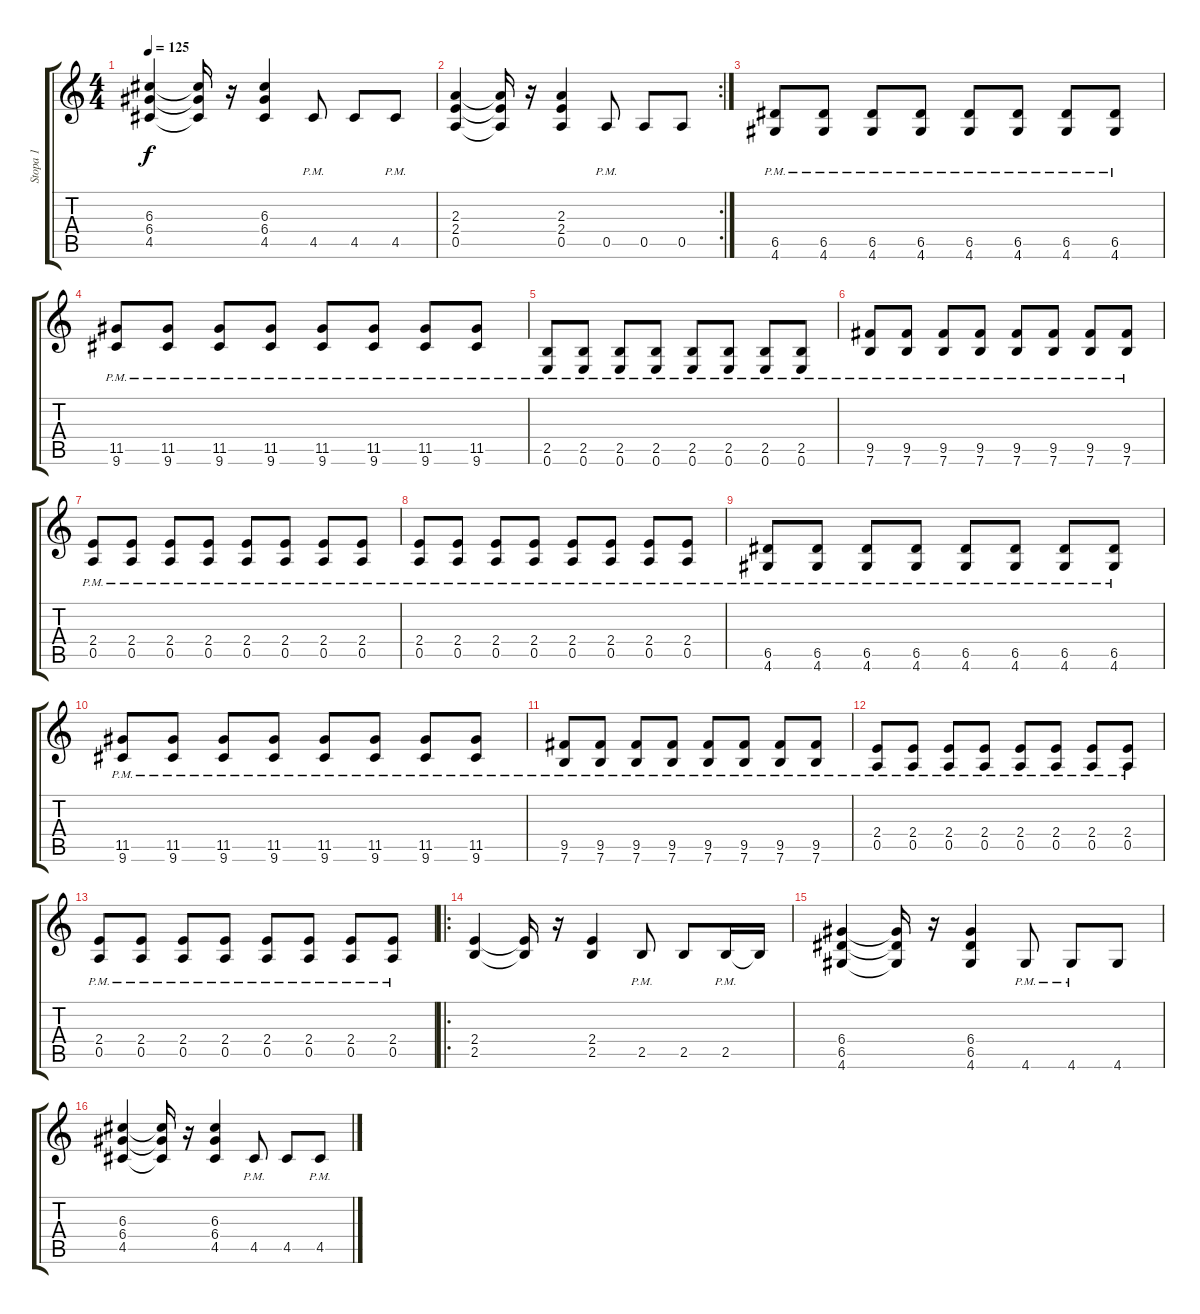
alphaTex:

\track ("Stopa 1" "Stopa 1") {instrument overdrivenguitar}
\staff {score tabs}
\tuning (E4 B3 G3 D3 A2 E2) {hide}
\ts (4 4)
\tempo 125
\clef g2
\ks c
(6.3 6.4 4.5).4{dy f} (6.3{t} 6.4{t} 4.5{t}).16 r.16 (6.3 6.4 4.5).4 4.5{pm}.8 4.5.8 4.5{pm}.8 |
\rc 2
(2.3 2.4 0.5).4 (2.3{t} 2.4{t} 0.5{t}).16 r.16 (2.3 2.4 0.5).4 0.5{pm}.8 0.5.8 0.5.8 |
(6.5{pm} 4.6{pm}).8 (6.5{pm} 4.6{pm}).8 (6.5{pm} 4.6{pm}).8 (6.5{pm} 4.6{pm}).8 (6.5{pm} 4.6{pm}).8 (6.5{pm} 4.6{pm}).8 (6.5{pm} 4.6{pm}).8 (6.5{pm} 4.6{pm}).8 |
(11.5{pm} 9.6{pm}).8 (11.5{pm} 9.6{pm}).8 (11.5{pm} 9.6{pm}).8 (11.5{pm} 9.6{pm}).8 (11.5{pm} 9.6{pm}).8 (11.5{pm} 9.6{pm}).8 (11.5{pm} 9.6{pm}).8 (11.5{pm} 9.6{pm}).8 |
(2.5{pm} 0.6{pm}).8 (2.5{pm} 0.6{pm}).8 (2.5{pm} 0.6{pm}).8 (2.5{pm} 0.6{pm}).8 (2.5{pm} 0.6{pm}).8 (2.5{pm} 0.6{pm}).8 (2.5{pm} 0.6{pm}).8 (2.5{pm} 0.6{pm}).8 |
(9.5{pm} 7.6{pm}).8 (9.5{pm} 7.6{pm}).8 (9.5{pm} 7.6{pm}).8 (9.5{pm} 7.6{pm}).8 (9.5{pm} 7.6{pm}).8 (9.5{pm} 7.6{pm}).8 (9.5{pm} 7.6{pm}).8 (9.5{pm} 7.6{pm}).8 |
(2.4{pm} 0.5{pm}).8 (2.4{pm} 0.5{pm}).8 (2.4{pm} 0.5{pm}).8 (2.4{pm} 0.5{pm}).8 (2.4{pm} 0.5{pm}).8 (2.4{pm} 0.5{pm}).8 (2.4{pm} 0.5{pm}).8 (2.4{pm} 0.5{pm}).8 |
(2.4{pm} 0.5{pm}).8 (2.4{pm} 0.5{pm}).8 (2.4{pm} 0.5{pm}).8 (2.4{pm} 0.5{pm}).8 (2.4{pm} 0.5{pm}).8 (2.4{pm} 0.5{pm}).8 (2.4{pm} 0.5{pm}).8 (2.4{pm} 0.5{pm}).8 |
(6.5{pm} 4.6{pm}).8 (6.5{pm} 4.6{pm}).8 (6.5{pm} 4.6{pm}).8 (6.5{pm} 4.6{pm}).8 (6.5{pm} 4.6{pm}).8 (6.5{pm} 4.6{pm}).8 (6.5{pm} 4.6{pm}).8 (6.5{pm} 4.6{pm}).8 |
(11.5{pm} 9.6{pm}).8 (11.5{pm} 9.6{pm}).8 (11.5{pm} 9.6{pm}).8 (11.5{pm} 9.6{pm}).8 (11.5{pm} 9.6{pm}).8 (11.5{pm} 9.6{pm}).8 (11.5{pm} 9.6{pm}).8 (11.5{pm} 9.6{pm}).8 |
(9.5{pm} 7.6{pm}).8 (9.5{pm} 7.6{pm}).8 (9.5{pm} 7.6{pm}).8 (9.5{pm} 7.6{pm}).8 (9.5{pm} 7.6{pm}).8 (9.5{pm} 7.6{pm}).8 (9.5{pm} 7.6{pm}).8 (9.5{pm} 7.6{pm}).8 |
(2.4{pm} 0.5{pm}).8 (2.4{pm} 0.5{pm}).8 (2.4{pm} 0.5{pm}).8 (2.4{pm} 0.5{pm}).8 (2.4{pm} 0.5{pm}).8 (2.4{pm} 0.5{pm}).8 (2.4{pm} 0.5{pm}).8 (2.4{pm} 0.5{pm}).8 |
(2.4{pm} 0.5{pm}).8 (2.4{pm} 0.5{pm}).8 (2.4{pm} 0.5{pm}).8 (2.4{pm} 0.5{pm}).8 (2.4{pm} 0.5{pm}).8 (2.4{pm} 0.5{pm}).8 (2.4{pm} 0.5{pm}).8 (2.4{pm} 0.5{pm}).8 |
\ro
(2.4 2.5).4 (2.4{t} 2.5{t}).16 r.16 (2.4 2.5).4 2.5{pm}.8 2.5.8 2.5{pm}.16 2.5{t}.16 |
(6.4 6.5 4.6).4 (6.4{t} 6.5{t} 4.6{t}).16 r.16 (6.4 6.5 4.6).4 4.6{pm}.8 4.6{pm}.8 4.6.8 |
(6.3 6.4 4.5).4 (6.3{t} 6.4{t} 4.5{t}).16 r.16 (6.3 6.4 4.5).4 4.5{pm}.8 4.5.8 4.5{pm}.8
